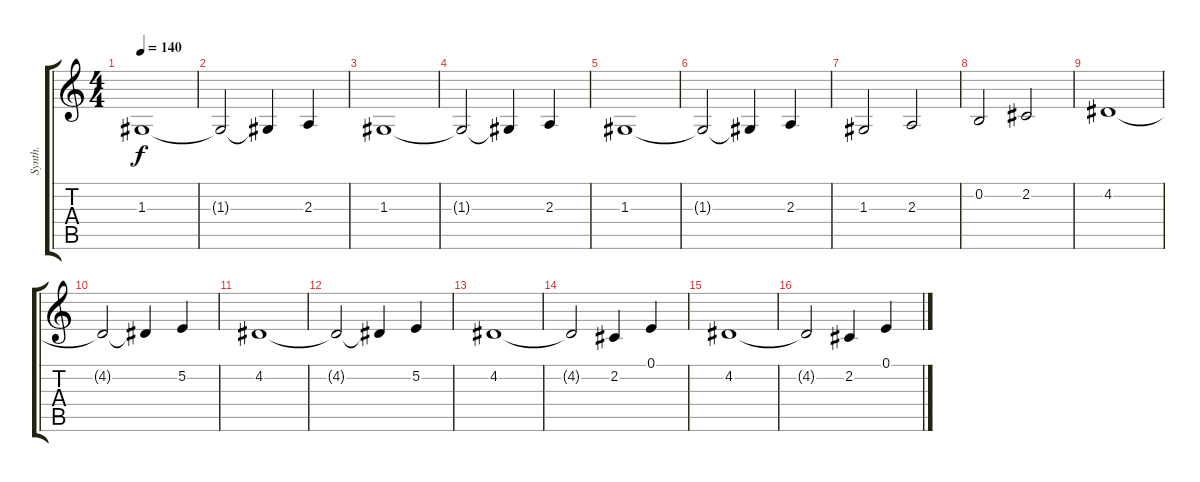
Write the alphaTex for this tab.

\track ("Synth." "Synth.") {instrument pad4choir}
\staff {score tabs}
\tuning (E4 B3 G3 D3 A2 E2) {hide}
\ts (4 4)
\tempo 140
\clef g2
\ks c
1.3.1{dy f} |
1.3{t}.2 1.3{t}.4 2.3.4 |
1.3.1 |
1.3{t}.2 1.3{t}.4 2.3.4 |
1.3.1 |
1.3{t}.2 1.3{t}.4 2.3.4 |
1.3.2 2.3.2 |
0.2.2 2.2.2 |
4.2.1 |
4.2{t}.2 4.2{t}.4 5.2.4 |
4.2.1 |
4.2{t}.2 4.2{t}.4 5.2.4 |
4.2.1 |
4.2{t}.2 2.2.4 0.1.4 |
4.2.1 |
4.2{t}.2 2.2.4 0.1.4
